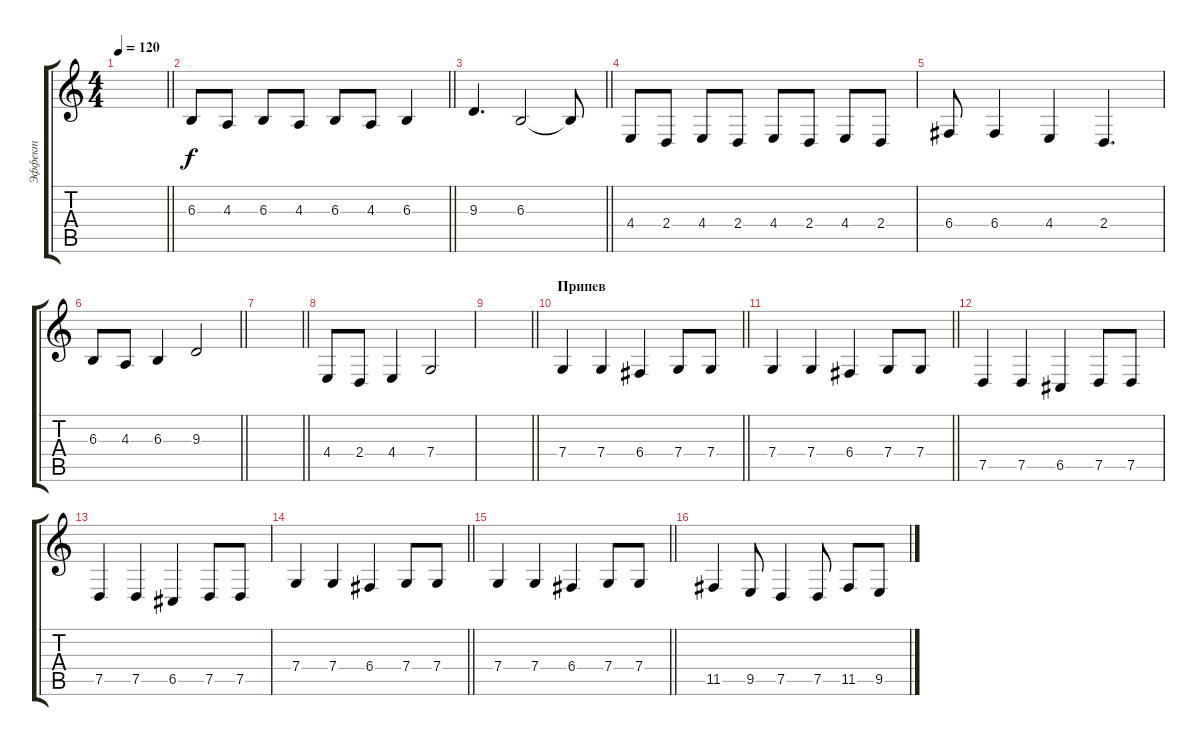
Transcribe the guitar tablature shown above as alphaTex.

\track ("Эффект" "Эффект") {instrument lead1square}
\staff {score tabs}
\tuning (D4 A3 F3 C3 G2 D2) {hide}
\ts (4 4)
\tempo 120
\clef g2
\barLineRight lightlight
\ks c
|
\barLineRight lightlight
6.3.8 4.3.8 6.3.8 4.3.8 6.3.8 4.3.8 6.3.4 |
\barLineRight lightlight
9.3.4{d} 6.3.2 6.3{t}.8 |
4.4.8 2.4.8 4.4.8 2.4.8 4.4.8 2.4.8 4.4.8 2.4.8 |
6.4.8 6.4.4 4.4.4 2.4.4{d} |
\barLineRight lightlight
6.3.8 4.3.8 6.3.4 9.3.2 |
\barLineRight lightlight
|
4.4.8 2.4.8 4.4.4 7.4.2 |
\barLineRight lightlight
|
\section ("" "Припев")
\barLineRight lightlight
7.4.4 7.4.4 6.4.4 7.4.8 7.4.8 |
\barLineRight lightlight
7.4.4 7.4.4 6.4.4 7.4.8 7.4.8 |
7.5.4 7.5.4 6.5.4 7.5.8 7.5.8 |
7.5.4 7.5.4 6.5.4 7.5.8 7.5.8 |
\barLineRight lightlight
7.4.4 7.4.4 6.4.4 7.4.8 7.4.8 |
\barLineRight lightlight
7.4.4 7.4.4 6.4.4 7.4.8 7.4.8 |
11.5.4 9.5.8 7.5.4 7.5.8 11.5.8 9.5.8
